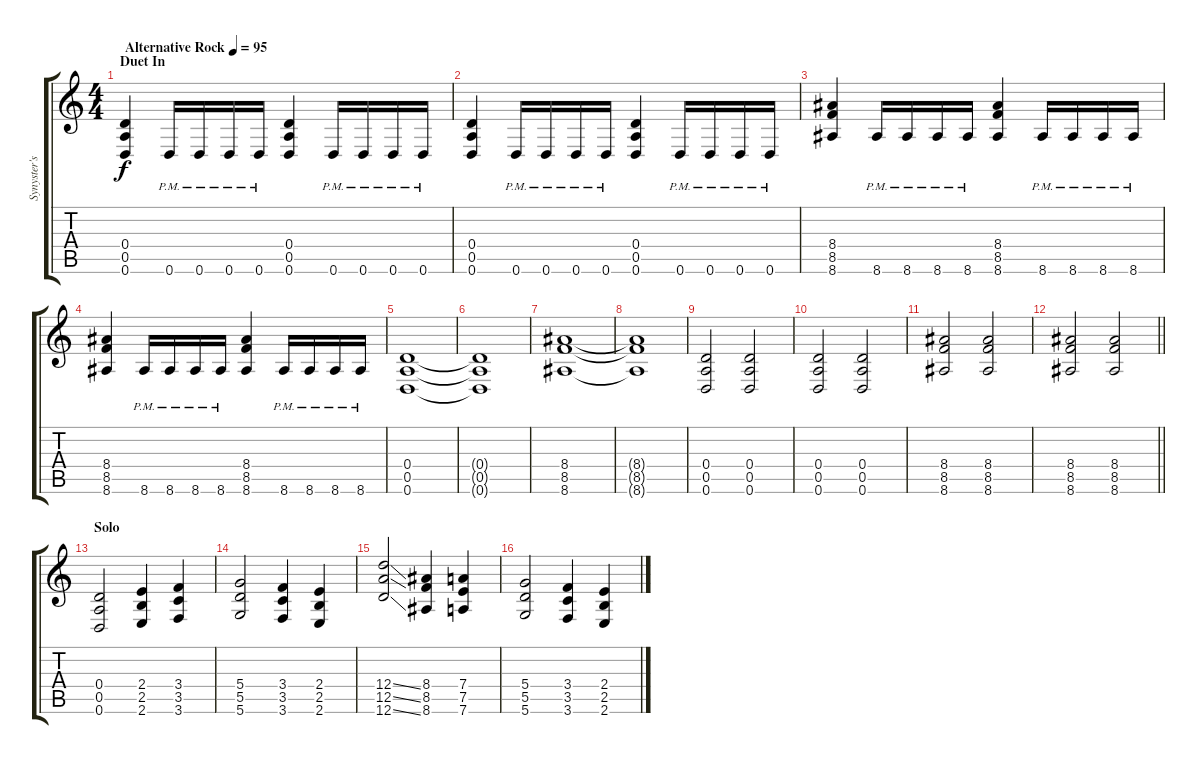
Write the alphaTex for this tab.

\track ("Synyster's Guitar Rhythm (R)" "Synyster's") {instrument distortionguitar}
\staff {score tabs}
\tuning (E4 B3 G3 D3 A2 D2) {hide}
\ts (4 4)
\section ("" "Duet In")
\tempo (95 "Alternative Rock")
\clef g2
\ks c
(0.4 0.5 0.6).4{dy f instrument distortionguitar} 0.6{pm}.16 0.6{pm}.16 0.6{pm}.16 0.6{pm}.16 (0.4 0.5 0.6).4 0.6{pm}.16 0.6{pm}.16 0.6{pm}.16 0.6{pm}.16 |
(0.4 0.5 0.6).4 0.6{pm}.16 0.6{pm}.16 0.6{pm}.16 0.6{pm}.16 (0.4 0.5 0.6).4 0.6{pm}.16 0.6{pm}.16 0.6{pm}.16 0.6{pm}.16 |
(8.4 8.5 8.6).4 8.6{pm}.16 8.6{pm}.16 8.6{pm}.16 8.6{pm}.16 (8.4 8.5 8.6).4 8.6{pm}.16 8.6{pm}.16 8.6{pm}.16 8.6{pm}.16 |
(8.4 8.5 8.6).4 8.6{pm}.16 8.6{pm}.16 8.6{pm}.16 8.6{pm}.16 (8.4 8.5 8.6).4 8.6{pm}.16 8.6{pm}.16 8.6{pm}.16 8.6{pm}.16 |
(0.4 0.5 0.6).1 |
(0.4{t} 0.5{t} 0.6{t}).1 |
(8.4 8.5 8.6).1 |
(8.4{t} 8.5{t} 8.6{t}).1 |
(0.4 0.5 0.6).2 (0.4 0.5 0.6).2 |
(0.4 0.5 0.6).2 (0.4 0.5 0.6).2 |
(8.4 8.5 8.6).2 (8.4 8.5 8.6).2 |
\barLineRight lightlight
(8.4 8.5 8.6).2 (8.4 8.5 8.6).2 |
\section ("" "Solo")
(0.4 0.5 0.6).2 (2.4 2.5 2.6).4 (3.4 3.5 3.6).4 |
(5.4 5.5 5.6).2 (3.4 3.5 3.6).4 (2.4 2.5 2.6).4 |
(12.4{ss} 12.5{ss} 12.6{ss}).2 (8.4 8.5 8.6).4 (7.4 7.5 7.6).4 |
(5.4 5.5 5.6).2 (3.4 3.5 3.6).4 (2.4 2.5 2.6).4
